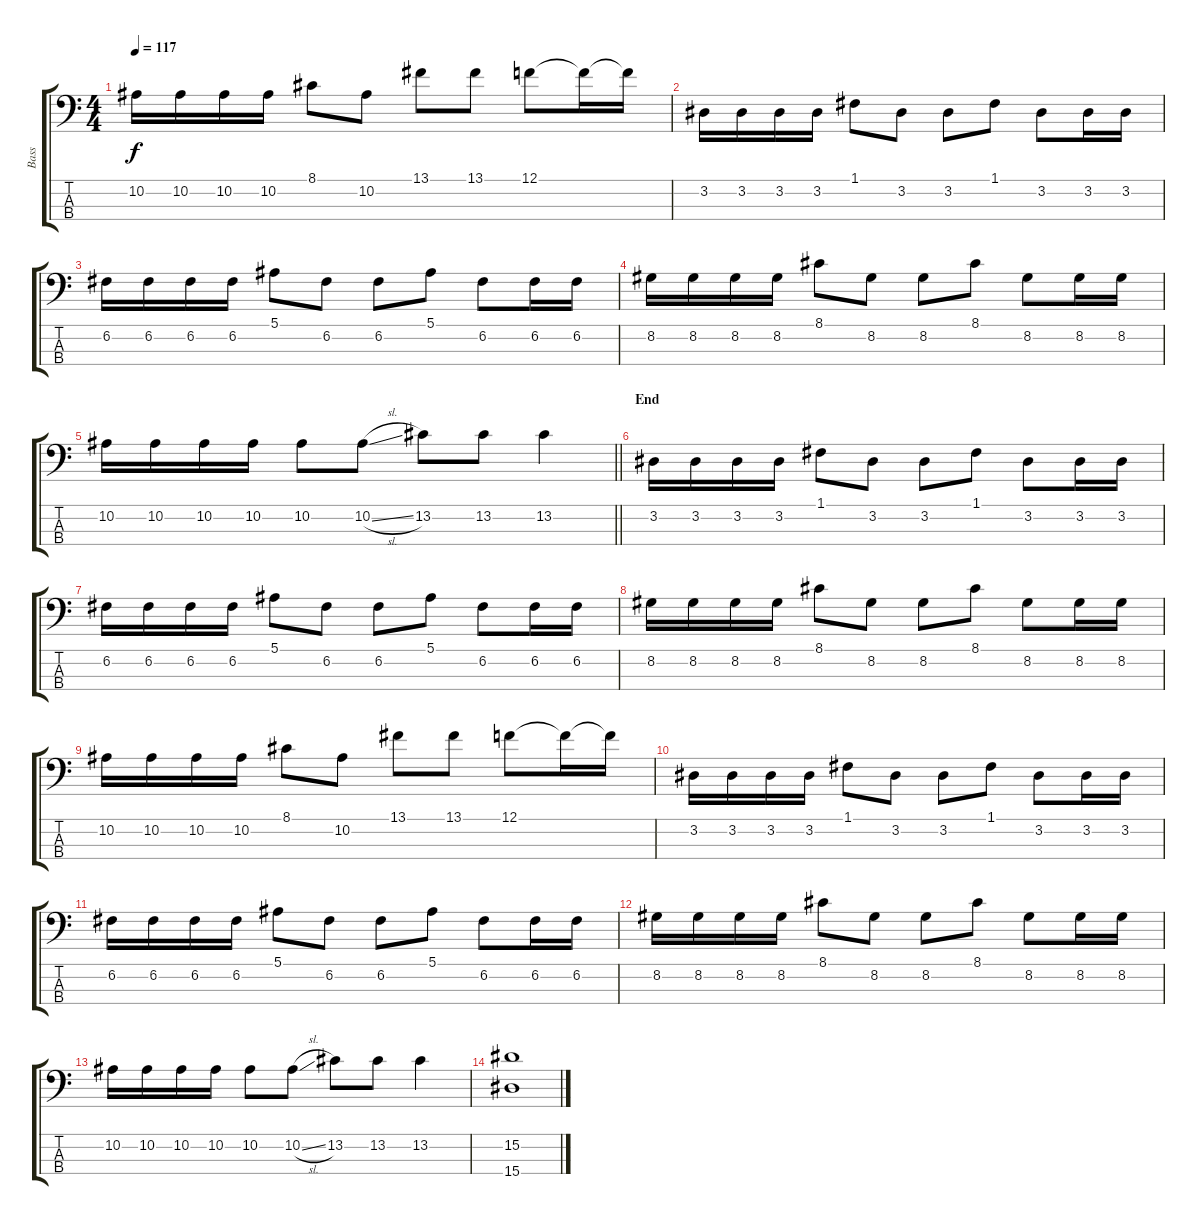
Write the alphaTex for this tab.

\track ("Bass" "Bass") {instrument electricbasspick}
\staff {score tabs}
\tuning (F2 C2 G1 C1) {hide}
\ts (4 4)
\tempo 117
\clef f4
\ks c
10.2.16{dy f} 10.2.16 10.2.16 10.2.16 8.1.8 10.2.8 13.1.8 13.1.8 12.1.8 12.1{t}.16 12.1{t}.16 |
3.2.16 3.2.16 3.2.16 3.2.16 1.1.8 3.2.8 3.2.8 1.1.8 3.2.8 3.2.16 3.2.16 |
6.2.16 6.2.16 6.2.16 6.2.16 5.1.8 6.2.8 6.2.8 5.1.8 6.2.8 6.2.16 6.2.16 |
8.2.16 8.2.16 8.2.16 8.2.16 8.1.8 8.2.8 8.2.8 8.1.8 8.2.8 8.2.16 8.2.16 |
\barLineRight lightlight
10.2.16 10.2.16 10.2.16 10.2.16 10.2.8 10.2{sl}.8 13.2.8 13.2.8 13.2.4 |
\section ("" "End")
3.2.16 3.2.16 3.2.16 3.2.16 1.1.8 3.2.8 3.2.8 1.1.8 3.2.8 3.2.16 3.2.16 |
6.2.16 6.2.16 6.2.16 6.2.16 5.1.8 6.2.8 6.2.8 5.1.8 6.2.8 6.2.16 6.2.16 |
8.2.16 8.2.16 8.2.16 8.2.16 8.1.8 8.2.8 8.2.8 8.1.8 8.2.8 8.2.16 8.2.16 |
10.2.16 10.2.16 10.2.16 10.2.16 8.1.8 10.2.8 13.1.8 13.1.8 12.1.8 12.1{t}.16 12.1{t}.16 |
3.2.16 3.2.16 3.2.16 3.2.16 1.1.8 3.2.8 3.2.8 1.1.8 3.2.8 3.2.16 3.2.16 |
6.2.16 6.2.16 6.2.16 6.2.16 5.1.8 6.2.8 6.2.8 5.1.8 6.2.8 6.2.16 6.2.16 |
8.2.16 8.2.16 8.2.16 8.2.16 8.1.8 8.2.8 8.2.8 8.1.8 8.2.8 8.2.16 8.2.16 |
10.2.16 10.2.16 10.2.16 10.2.16 10.2.8 10.2{sl}.8 13.2.8 13.2.8 13.2.4 |
(15.2 15.4).1
